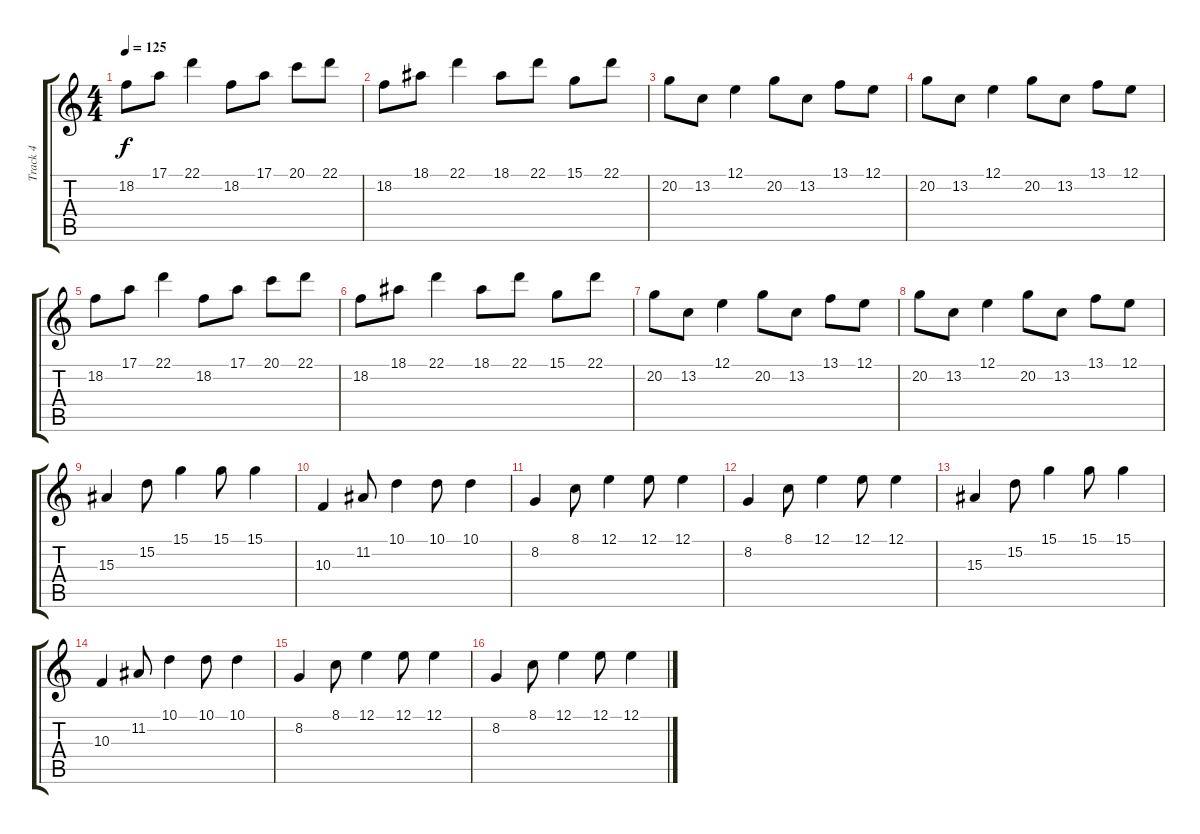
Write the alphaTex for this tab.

\track ("Track 4" "Track 4") {instrument brightacousticpiano}
\staff {score tabs}
\tuning (E4 B3 G3 D3 A2 E2) {hide}
\ts (4 4)
\tempo 125
\clef g2
\ks c
18.2.8{dy f} 17.1.8 22.1.4 18.2.8 17.1.8 20.1.8 22.1.8 |
18.2.8 18.1.8 22.1.4 18.1.8 22.1.8 15.1.8 22.1.8 |
20.2.8 13.2.8 12.1.4 20.2.8 13.2.8 13.1.8 12.1.8 |
20.2.8 13.2.8 12.1.4 20.2.8 13.2.8 13.1.8 12.1.8 |
18.2.8 17.1.8 22.1.4 18.2.8 17.1.8 20.1.8 22.1.8 |
18.2.8 18.1.8 22.1.4 18.1.8 22.1.8 15.1.8 22.1.8 |
20.2.8 13.2.8 12.1.4 20.2.8 13.2.8 13.1.8 12.1.8 |
20.2.8 13.2.8 12.1.4 20.2.8 13.2.8 13.1.8 12.1.8 |
15.3.4 15.2.8 15.1.4 15.1.8 15.1.4 |
10.3.4 11.2.8 10.1.4 10.1.8 10.1.4 |
8.2.4 8.1.8 12.1.4 12.1.8 12.1.4 |
8.2.4 8.1.8 12.1.4 12.1.8 12.1.4 |
15.3.4 15.2.8 15.1.4 15.1.8 15.1.4 |
10.3.4 11.2.8 10.1.4 10.1.8 10.1.4 |
8.2.4 8.1.8 12.1.4 12.1.8 12.1.4 |
8.2.4 8.1.8 12.1.4 12.1.8 12.1.4
